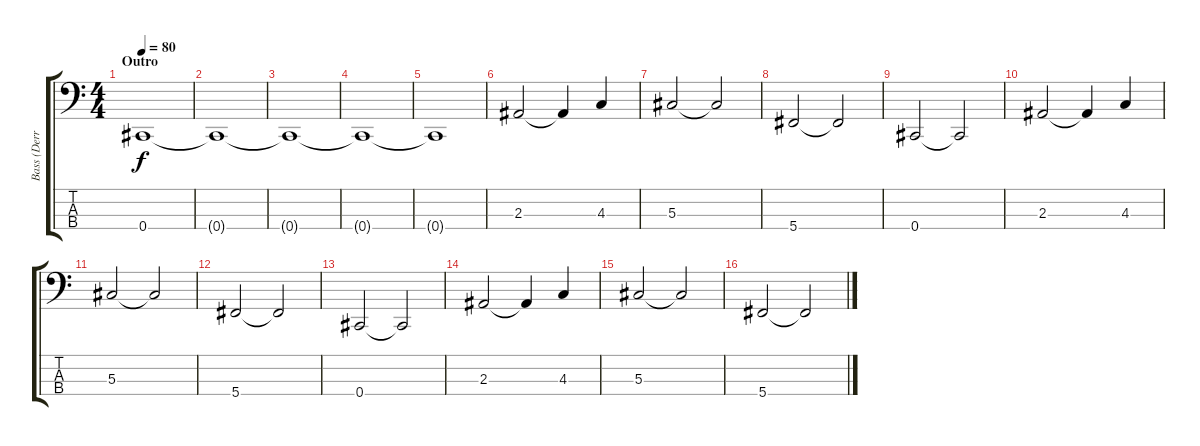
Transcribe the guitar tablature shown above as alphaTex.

\track ("Bass (Derrick)" "Bass (Derr") {instrument electricbassfinger}
\staff {score tabs}
\tuning (Gb2 Db2 Ab1 Db1) {hide}
\ts (4 4)
\section ("" "Outro")
\tempo 80
\clef f4
\ks c
0.4.1{dy f} |
0.4{t}.1{volume 13} |
0.4{t}.1{volume 11} |
0.4{t}.1{volume 9} |
0.4{t}.1{volume 7} |
2.3.2{volume 16} 2.3{t}.4 4.3.4 |
5.3.2 5.3{t}.2 |
5.4.2 5.4{t}.2 |
0.4.2 0.4{t}.2 |
2.3.2{volume 16} 2.3{t}.4 4.3.4 |
5.3.2 5.3{t}.2 |
5.4.2 5.4{t}.2 |
0.4.2 0.4{t}.2 |
2.3.2{volume 16} 2.3{t}.4 4.3.4 |
5.3.2 5.3{t}.2 |
5.4.2 5.4{t}.2
